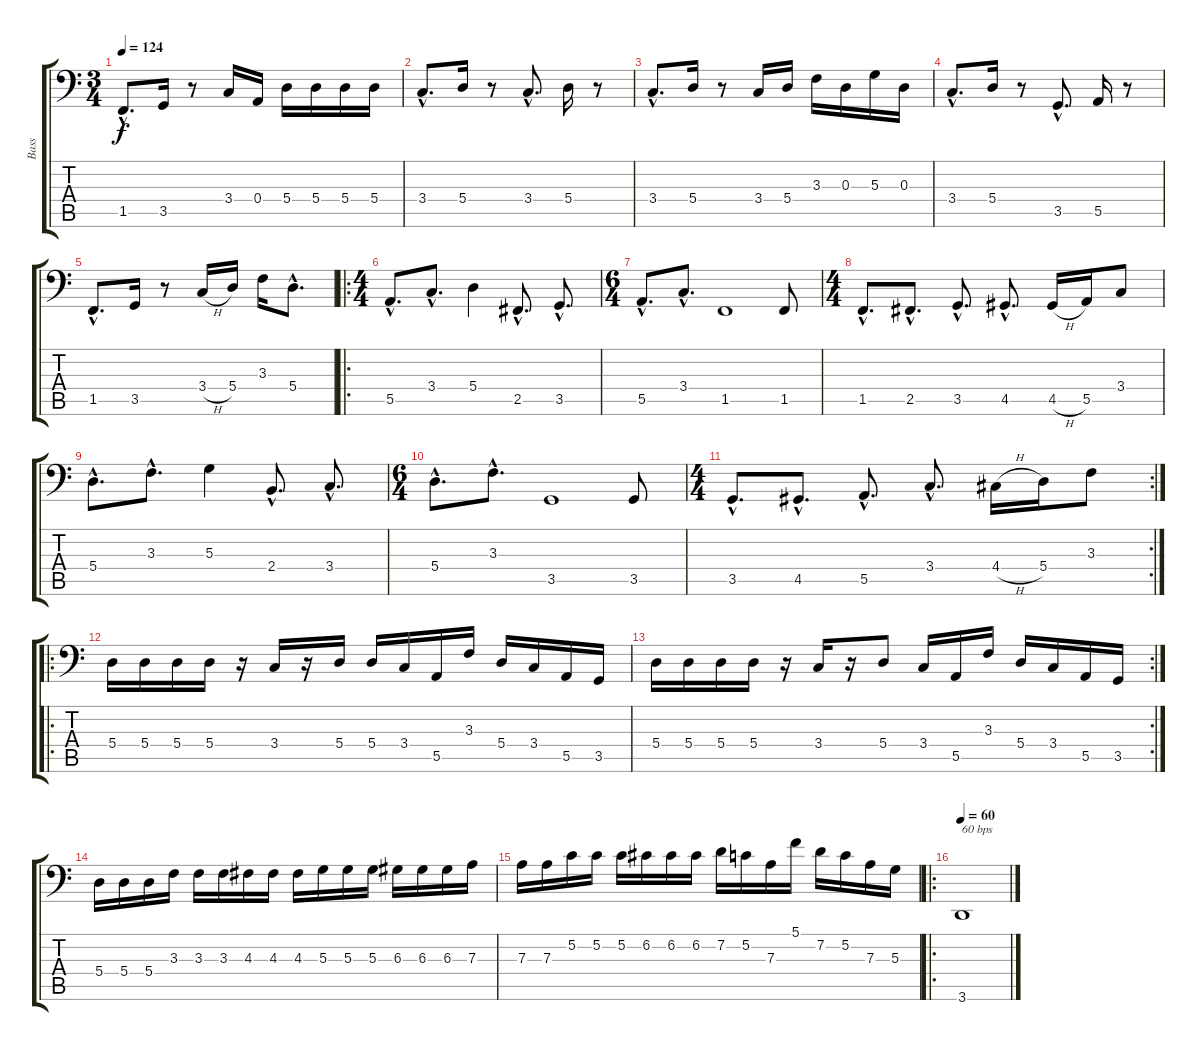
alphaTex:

\track ("Bass" "Bass") {instrument electricbassfinger}
\staff {score tabs}
\tuning (C3 G2 D2 A1 E1 B0) {hide}
\ts (3 4)
\tempo 124
\clef f4
\ks c
1.5{hac}.8{d dy f} 3.5.16 r.8 3.4.16 0.4.16 5.4.16 5.4.16 5.4.16 5.4.16 |
3.4{hac}.8{d} 5.4.16 r.8 3.4{hac}.8{d} 5.4.16 r.8 |
3.4{hac}.8{d} 5.4.16 r.8 3.4.16 5.4.16 3.3.16 0.3.16 5.3.16 0.3.16 |
3.4{hac}.8{d} 5.4.16 r.8 3.5{hac}.8{d} 5.5.16 r.8 |
1.5{hac}.8{d} 3.5.16 r.8 3.4{h}.16 5.4.16 3.3.16 5.4{hac}.8{d} |
\ro
\ts (4 4)
5.5{hac}.8{d} 3.4{hac}.8{d} 5.4.4 2.5{hac}.8{d} 3.5{hac}.8{d} |
\ts (6 4)
5.5{hac}.8{d} 3.4{hac}.8{d} 1.5.1 1.5.8 |
\ts (4 4)
1.5{hac}.8{d} 2.5{hac}.8{d} 3.5{hac}.8{d} 4.5{hac}.8{d} 4.5{h}.16 5.5.16 3.4.8 |
5.4{hac}.8{d} 3.3{hac}.8{d} 5.3.4 2.4{hac}.8{d} 3.4{hac}.8{d} |
\ts (6 4)
5.4{hac}.8{d} 3.3{hac}.8{d} 3.5.1 3.5.8 |
\rc 2
\ts (4 4)
3.5{hac}.8{d} 4.5{hac}.8{d} 5.5{hac}.8{d} 3.4{hac}.8{d} 4.4{h}.16 5.4.16 3.3.8 |
\ro
5.4.16 5.4.16 5.4.16 5.4.16 r.16 3.4.16 r.16 5.4.16 5.4.16 3.4.16 5.5.16 3.3.16 5.4.16 3.4.16 5.5.16 3.5.16 |
\rc 2
5.4.16 5.4.16 5.4.16 5.4.16 r.16 3.4.16 r.16 5.4.8 3.4.16 5.5.16 3.3.16 5.4.16 3.4.16 5.5.16 3.5.16 |
5.4.16 5.4.16 5.4.16 3.3.16 3.3.16 3.3.16 4.3.16 4.3.16 4.3.16 5.3.16 5.3.16 5.3.16 6.3.16 6.3.16 6.3.16 7.3.16 |
7.3.16 7.3.16 5.2.16 5.2.16 5.2.16 6.2.16 6.2.16 6.2.16 7.2.16 5.2.16 7.3.16 5.1.16 7.2.16 5.2.16 7.3.16 5.3.16 |
\ro
\tempo 60
3.6.1{txt "60 bps"}
